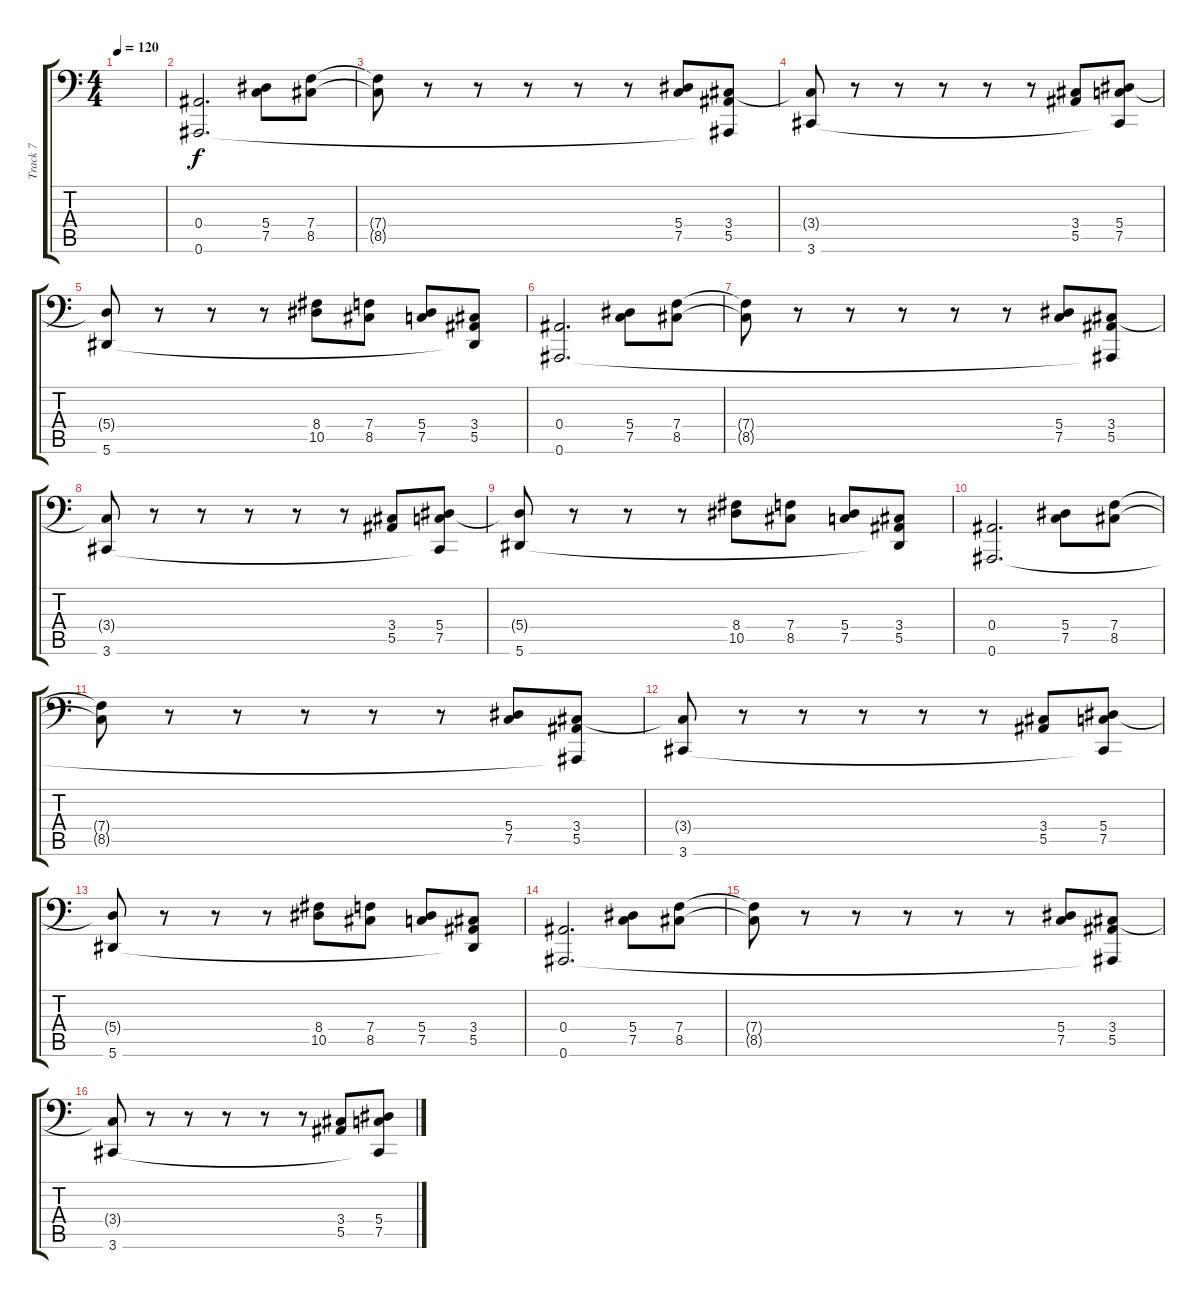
\track ("Track 7" "Track 7") {instrument lead8bassandlead}
\staff {score tabs}
\tuning (C4 G3 Eb3 Bb2 F2 Bb1) {hide}
\ts (4 4)
\tempo 120
\clef f4
\ks c
|
(0.4 0.6).2{d volume 13 instrument stringensemble1} (5.4 7.5).8 (7.4 8.5).8 |
(7.4{t} 8.5{t}).8 r.8 r.8 r.8 r.8 r.8 (5.4 7.5).8 (3.4 5.5 0.6{t}).8 |
(3.4{t} 3.6).8 r.8 r.8 r.8 r.8 r.8 (3.4 5.5).8 (5.4 7.5 3.6{t}).8 |
(5.4{t} 5.6).8 r.8 r.8 r.8 (8.4 10.5).8 (7.4 8.5).8 (5.4 7.5).8 (3.4 5.5 5.6{t}).8 |
(0.4 0.6).2{d volume 13 instrument stringensemble1} (5.4 7.5).8 (7.4 8.5).8 |
(7.4{t} 8.5{t}).8 r.8 r.8 r.8 r.8 r.8 (5.4 7.5).8 (3.4 5.5 0.6{t}).8 |
(3.4{t} 3.6).8 r.8 r.8 r.8 r.8 r.8 (3.4 5.5).8 (5.4 7.5 3.6{t}).8 |
(5.4{t} 5.6).8 r.8 r.8 r.8 (8.4 10.5).8 (7.4 8.5).8 (5.4 7.5).8 (3.4 5.5 5.6{t}).8 |
(0.4 0.6).2{d volume 13 instrument stringensemble1} (5.4 7.5).8 (7.4 8.5).8 |
(7.4{t} 8.5{t}).8 r.8 r.8 r.8 r.8 r.8 (5.4 7.5).8 (3.4 5.5 0.6{t}).8 |
(3.4{t} 3.6).8 r.8 r.8 r.8 r.8 r.8 (3.4 5.5).8 (5.4 7.5 3.6{t}).8 |
(5.4{t} 5.6).8 r.8 r.8 r.8 (8.4 10.5).8 (7.4 8.5).8 (5.4 7.5).8 (3.4 5.5 5.6{t}).8 |
(0.4 0.6).2{d volume 14 instrument stringensemble1} (5.4 7.5).8 (7.4 8.5).8 |
(7.4{t} 8.5{t}).8 r.8 r.8 r.8 r.8 r.8 (5.4 7.5).8 (3.4 5.5 0.6{t}).8 |
(3.4{t} 3.6).8 r.8 r.8 r.8 r.8 r.8 (3.4 5.5).8 (5.4 7.5 3.6{t}).8
